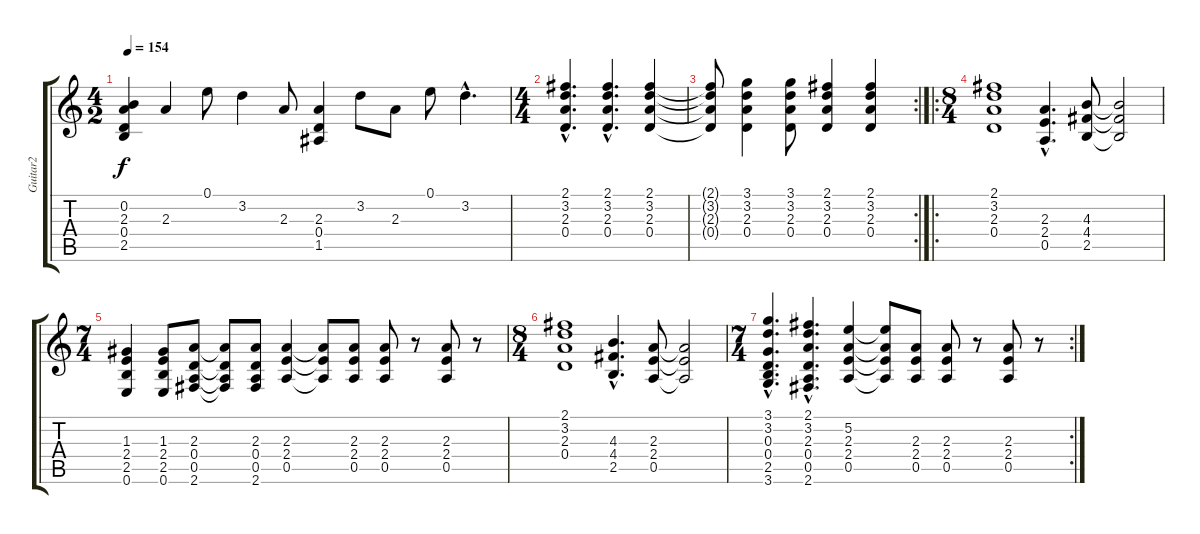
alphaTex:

\track ("Guitar2" "Guitar2") {instrument acousticguitarnylon}
\staff {score tabs}
\tuning (E4 B3 G3 D3 A2 E2) {hide}
\ts (4 2)
\tempo 154
\clef g2
\ks c
(0.2 2.3 0.4 2.5).4{dy f} 2.3.4 0.1.8 3.2.4 2.3.8 (2.3 0.4 1.5).4 3.2.8 2.3.8 0.1.8 3.2{hac}.4{d} |
\ts (4 4)
(2.1{hac} 3.2{hac} 2.3{hac} 0.4{hac}).4{d} (2.1{hac} 3.2{hac} 2.3{hac} 0.4{hac}).4{d} (2.1 3.2 2.3 0.4).4 |
\rc 2
(2.1{t} 3.2{t} 2.3{t} 0.4{t}).8 (3.1 3.2 2.3 0.4).4 (3.1 3.2 2.3 0.4).8 (2.1 3.2 2.3 0.4).4 (2.1 3.2 2.3 0.4).4 |
\ro
\ts (8 4)
(2.1 3.2 2.3 0.4).1 (2.3{hac} 2.4{hac} 0.5{hac}).4{d} (4.3 4.4 2.5).8 (4.3{t} 4.4{t} 2.5{t}).2 |
\ts (7 4)
(1.3 2.4 2.5 0.6).4 (1.3 2.4 2.5 0.6).8 (2.3 0.4 0.5 2.6).8 (2.3{t} 0.4{t} 0.5{t} 2.6{t}).8 (2.3 0.4 0.5 2.6).8 (2.3 2.4 0.5).4 (2.3{t} 2.4{t} 0.5{t}).8 (2.3 2.4 0.5).8 (2.3 2.4 0.5).8 r.8 (2.3 2.4 0.5).8 r.8 |
\ts (8 4)
(2.1 3.2 2.3 0.4).1 (4.3{hac} 4.4{hac} 2.5{hac}).4{d} (2.3 2.4 0.5).8 (2.3{t} 2.4{t} 0.5{t}).2 |
\rc 2
\ts (7 4)
(3.1{hac} 3.2{hac} 0.3{hac} 0.4{hac} 2.5{hac} 3.6{hac}).4{d} (2.1{hac} 3.2{hac} 2.3{hac} 0.4{hac} 0.5{hac} 2.6{hac}).4{d} (5.2 2.3 2.4 0.5).4 (5.2{t} 2.3{t} 2.4{t} 0.5{t}).8 (2.3 2.4 0.5).8 (2.3 2.4 0.5).8 r.8 (2.3 2.4 0.5).8 r.8
